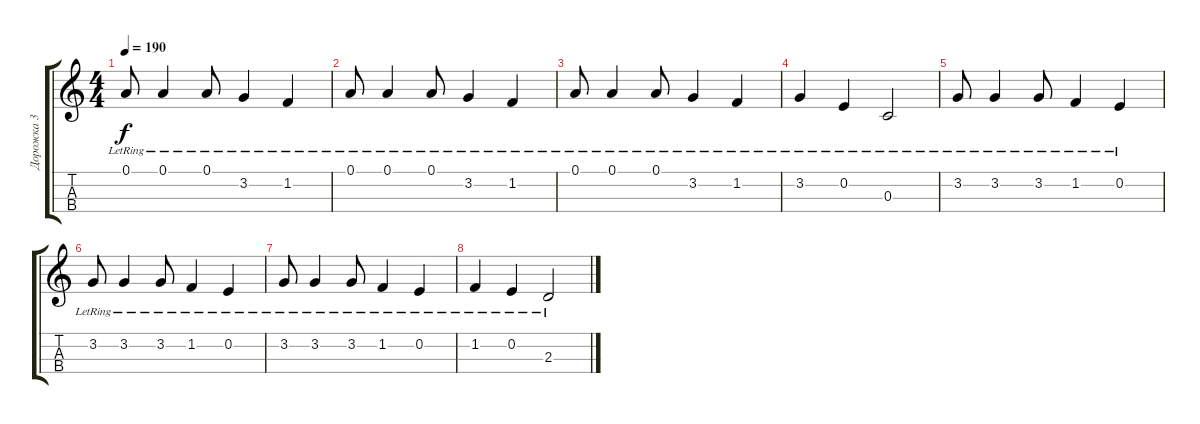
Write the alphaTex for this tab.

\track ("Дорожка 3" "Дорожка 3") {instrument acousticguitarsteel}
\staff {score tabs}
\tuning (A3 E3 C3 G2) {hide}
\ts (4 4)
\tempo 190
\clef g2
\ks c
0.1{lr}.8{dy f} 0.1{lr}.4 0.1{lr}.8 3.2{lr}.4 1.2{lr}.4 |
0.1{lr}.8 0.1{lr}.4 0.1{lr}.8 3.2{lr}.4 1.2{lr}.4 |
0.1{lr}.8 0.1{lr}.4 0.1{lr}.8 3.2{lr}.4 1.2{lr}.4 |
3.2{lr}.4 0.2{lr}.4 0.3{lr}.2 |
3.2{lr}.8 3.2{lr}.4 3.2{lr}.8 1.2{lr}.4 0.2{lr}.4 |
3.2{lr}.8 3.2{lr}.4 3.2{lr}.8 1.2{lr}.4 0.2{lr}.4 |
3.2{lr}.8 3.2{lr}.4 3.2{lr}.8 1.2{lr}.4 0.2{lr}.4 |
1.2{lr}.4 0.2{lr}.4 2.3{lr}.2
